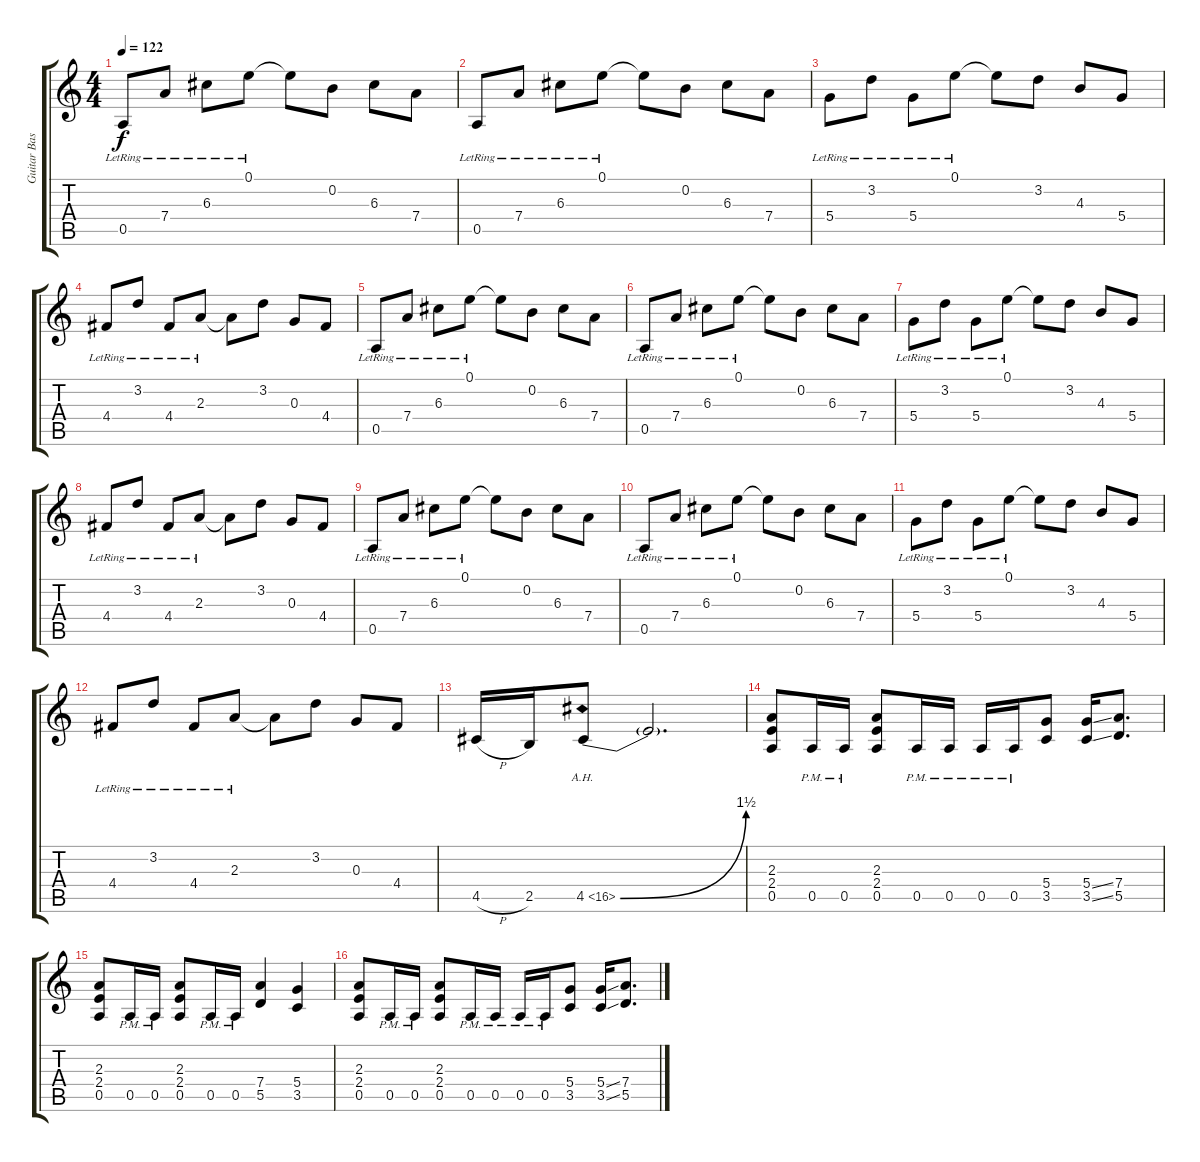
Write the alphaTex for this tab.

\track ("Guitar Base" "Guitar Bas") {instrument distortionguitar}
\staff {score tabs}
\tuning (E4 B3 G3 D3 A2 E2) {hide}
\ts (4 4)
\tempo 122
\clef g2
\ks c
0.5{lr}.8{dy f} 7.4{lr}.8 6.3{lr}.8 0.1{lr}.8 0.1{t}.8 0.2.8 6.3.8 7.4.8 |
0.5{lr}.8 7.4{lr}.8 6.3{lr}.8 0.1{lr}.8 0.1{t}.8 0.2.8 6.3.8 7.4.8 |
5.4{lr}.8 3.2{lr}.8 5.4{lr}.8 0.1{lr}.8 0.1{t}.8 3.2.8 4.3.8 5.4.8 |
4.4{lr}.8 3.2{lr}.8 4.4{lr}.8 2.3{lr}.8 2.3{t}.8 3.2.8 0.3.8 4.4.8 |
0.5{lr}.8 7.4{lr}.8 6.3{lr}.8 0.1{lr}.8 0.1{t}.8 0.2.8 6.3.8 7.4.8 |
0.5{lr}.8 7.4{lr}.8 6.3{lr}.8 0.1{lr}.8 0.1{t}.8 0.2.8 6.3.8 7.4.8 |
5.4{lr}.8 3.2{lr}.8 5.4{lr}.8 0.1{lr}.8 0.1{t}.8 3.2.8 4.3.8 5.4.8 |
4.4{lr}.8 3.2{lr}.8 4.4{lr}.8 2.3{lr}.8 2.3{t}.8 3.2.8 0.3.8 4.4.8 |
0.5{lr}.8 7.4{lr}.8 6.3{lr}.8 0.1{lr}.8 0.1{t}.8 0.2.8 6.3.8 7.4.8 |
0.5{lr}.8 7.4{lr}.8 6.3{lr}.8 0.1{lr}.8 0.1{t}.8 0.2.8 6.3.8 7.4.8 |
5.4{lr}.8 3.2{lr}.8 5.4{lr}.8 0.1{lr}.8 0.1{t}.8 3.2.8 4.3.8 5.4.8 |
4.4{lr}.8 3.2{lr}.8 4.4{lr}.8 2.3{lr}.8 2.3{t}.8 3.2.8 0.3.8 4.4.8 |
4.5{h}.16{volume 16 instrument distortionguitar} 2.5.16 4.5{be (bend 0 0 60 6) ah 12}.8 4.5{t}.2{d} |
(2.3 2.4 0.5).8 0.5{pm}.16 0.5{pm}.16 (2.3 2.4 0.5).8 0.5{pm}.16 0.5{pm}.16 0.5{pm}.16 0.5{pm}.16 (5.4 3.5).8 (5.4{ss} 3.5{ss}).16 (7.4 5.5).8{d} |
(2.3 2.4 0.5).8 0.5{pm}.16 0.5{pm}.16 (2.3 2.4 0.5).8 0.5{pm}.16 0.5{pm}.16 (7.4 5.5).4 (5.4 3.5).4 |
(2.3 2.4 0.5).8 0.5{pm}.16 0.5{pm}.16 (2.3 2.4 0.5).8 0.5{pm}.16 0.5{pm}.16 0.5{pm}.16 0.5{pm}.16 (5.4 3.5).8 (5.4{ss} 3.5{ss}).16 (7.4 5.5).8{d}
